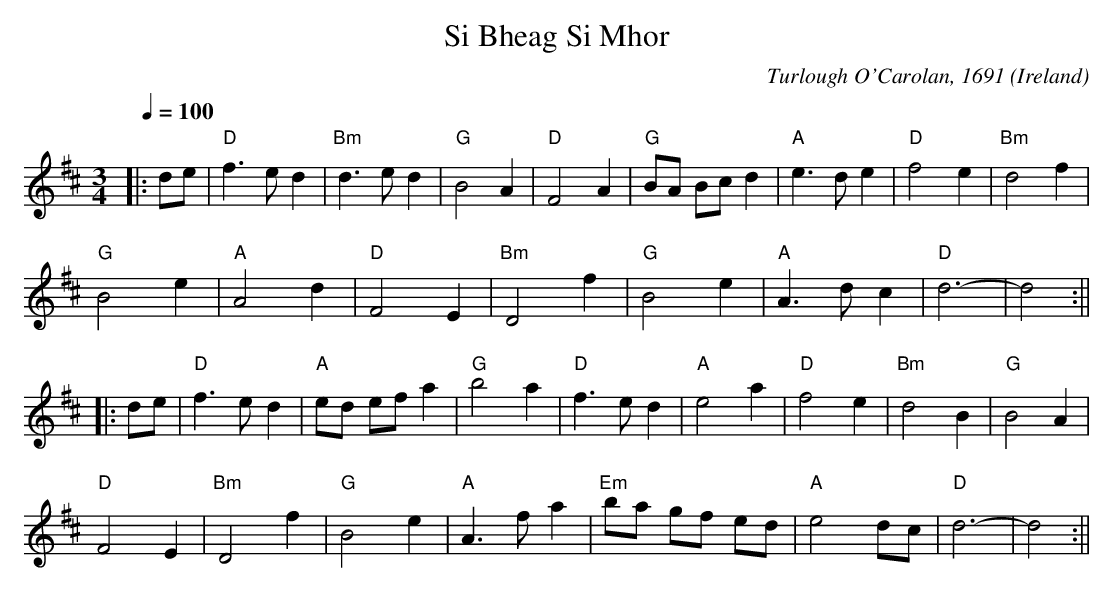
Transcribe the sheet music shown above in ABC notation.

X:1
T:Si Bheag Si Mhor
C:Turlough O'Carolan, 1691
O:Ireland
M:3/4
L:1/4
Q:1/4=100
K:D
|:d/e/|"D"f>ed|"Bm"d>ed|"G"B2A|"D"F2A|"G"B/A/ B/c/ d|"A"e>de|"D"f2e|"Bm"d2f|
       "G"B2e|"A"A2d|"D"F2E|"Bm"D2f|"G"B2e|"A"A>dc|"D"d3-|d2 :||
|:d/e/|"D"f>ed|"A"e/d/ e/f/ a|"G"b2a|"D"f>ed|"A"e2a|"D"f2e|"Bm"d2B|"G"B2A|
"D"F2E|"Bm"D2f|"G"B2e|"A"A>fa|"Em"b/a/ g/f/ e/d/|"A"e2 d/c/|"D"d3-|d2:||
